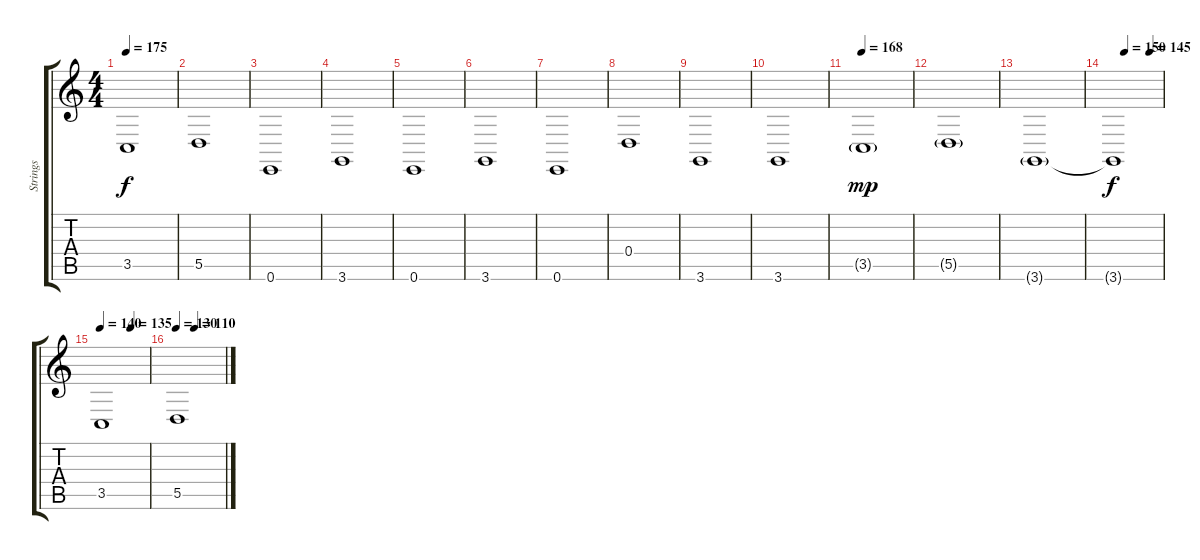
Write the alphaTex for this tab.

\track ("Strings" "Strings") {instrument stringensemble2}
\staff {score tabs}
\tuning (E4 B3 G3 D3 A2 E2) {hide}
\ts (4 4)
\tempo 175
\clef g2
\ks c
3.5.1{dy f} |
5.5.1 |
0.6.1{volume 10} |
3.6.1 |
0.6.1 |
3.6.1 |
0.6.1 |
0.4.1 |
3.6.1{volume 11} |
3.6.1 |
\tempo 168
3.5{g}.1{dy mp volume 16} |
5.5{g}.1 |
3.6{g}.1{volume 9} |
\tempo (150 0.25)
\tempo (145 0.75)
3.6{t}.1{dy f} |
\tempo 140
\tempo (135 0.625)
3.5.1{volume 10} |
\tempo 130
\tempo (110 0.375)
5.5.1
